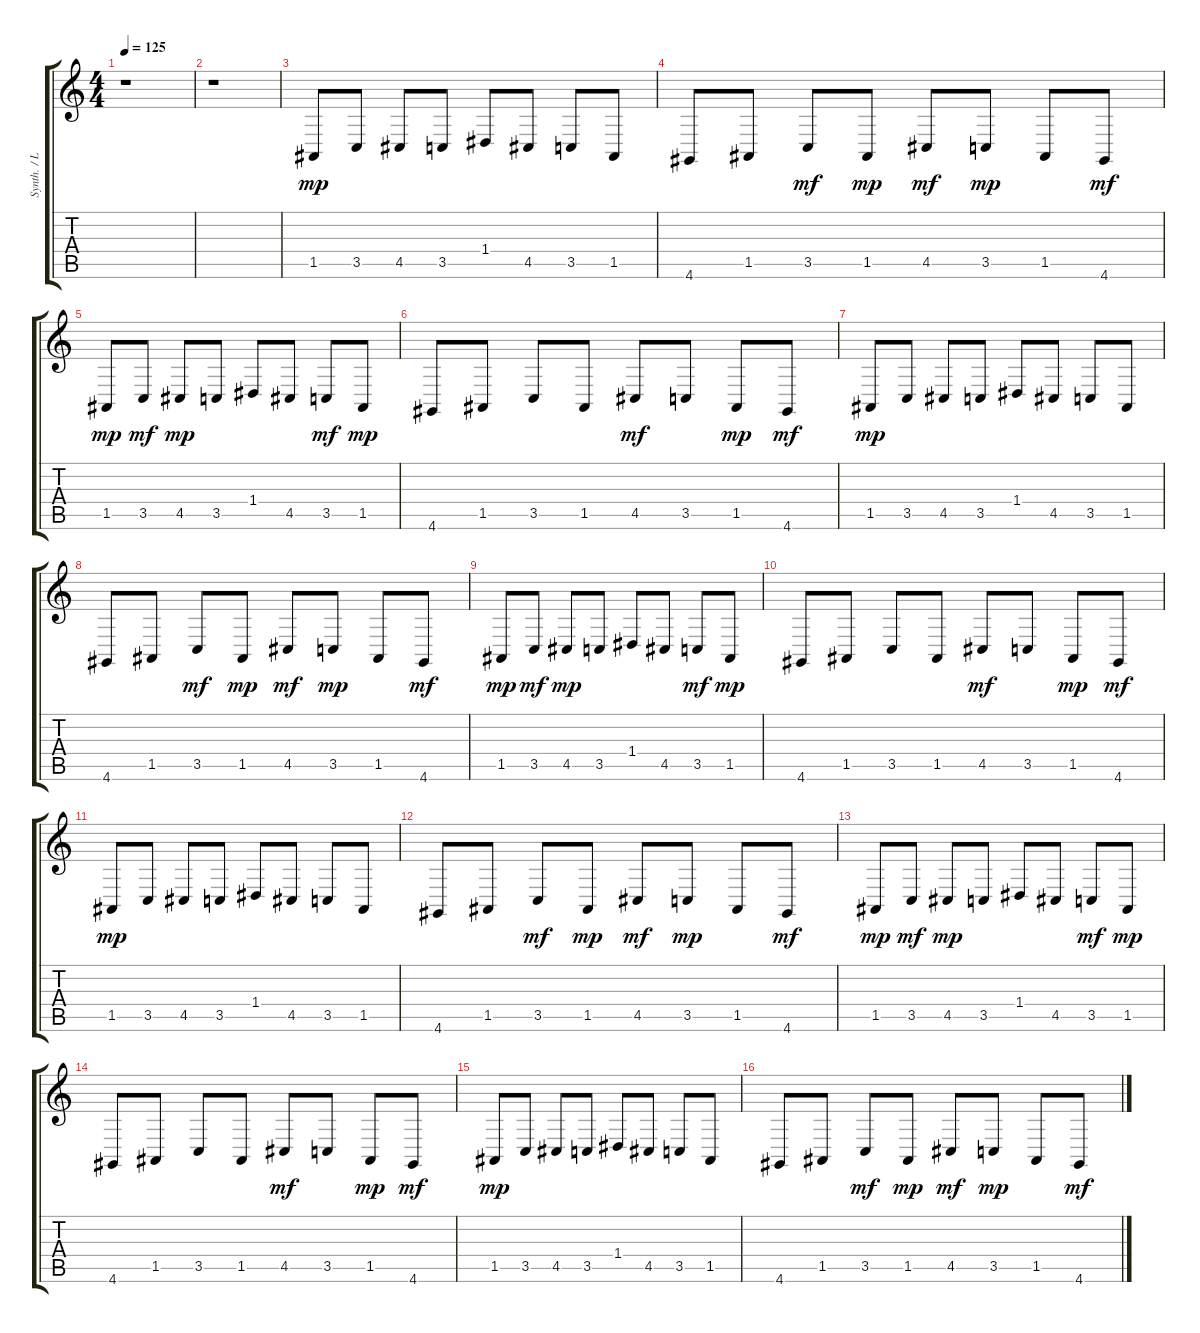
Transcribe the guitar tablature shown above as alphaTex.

\track ("Synth. / Low Strings" "Synth. / L") {instrument stringensemble1}
\staff {score tabs}
\tuning (E4 B3 G3 D3 A2 E2) {hide}
\ts (4 4)
\tempo 125
\clef g2
\ks c
r.1{dy mp instrument stringensemble1} |
r.1 |
1.5.8 3.5.8 4.5.8 3.5.8 1.4.8 4.5.8 3.5.8 1.5.8 |
4.6.8 1.5.8 3.5.8{dy mf} 1.5.8{dy mp} 4.5.8{dy mf} 3.5.8{dy mp} 1.5.8 4.6.8{dy mf} |
1.5.8{dy mp} 3.5.8{dy mf} 4.5.8{dy mp} 3.5.8 1.4.8 4.5.8 3.5.8{dy mf} 1.5.8{dy mp} |
4.6.8 1.5.8 3.5.8 1.5.8 4.5.8{dy mf} 3.5.8 1.5.8{dy mp} 4.6.8{dy mf} |
1.5.8{dy mp} 3.5.8 4.5.8 3.5.8 1.4.8 4.5.8 3.5.8 1.5.8 |
4.6.8 1.5.8 3.5.8{dy mf} 1.5.8{dy mp} 4.5.8{dy mf} 3.5.8{dy mp} 1.5.8 4.6.8{dy mf} |
1.5.8{dy mp} 3.5.8{dy mf} 4.5.8{dy mp} 3.5.8 1.4.8 4.5.8 3.5.8{dy mf} 1.5.8{dy mp} |
4.6.8 1.5.8 3.5.8 1.5.8 4.5.8{dy mf} 3.5.8 1.5.8{dy mp} 4.6.8{dy mf} |
1.5.8{dy mp} 3.5.8 4.5.8 3.5.8 1.4.8 4.5.8 3.5.8 1.5.8 |
4.6.8 1.5.8 3.5.8{dy mf} 1.5.8{dy mp} 4.5.8{dy mf} 3.5.8{dy mp} 1.5.8 4.6.8{dy mf} |
1.5.8{dy mp} 3.5.8{dy mf} 4.5.8{dy mp} 3.5.8 1.4.8 4.5.8 3.5.8{dy mf} 1.5.8{dy mp} |
4.6.8 1.5.8 3.5.8 1.5.8 4.5.8{dy mf} 3.5.8 1.5.8{dy mp} 4.6.8{dy mf} |
1.5.8{dy mp} 3.5.8 4.5.8 3.5.8 1.4.8 4.5.8 3.5.8 1.5.8 |
4.6.8 1.5.8 3.5.8{dy mf} 1.5.8{dy mp} 4.5.8{dy mf} 3.5.8{dy mp} 1.5.8 4.6.8{dy mf}
